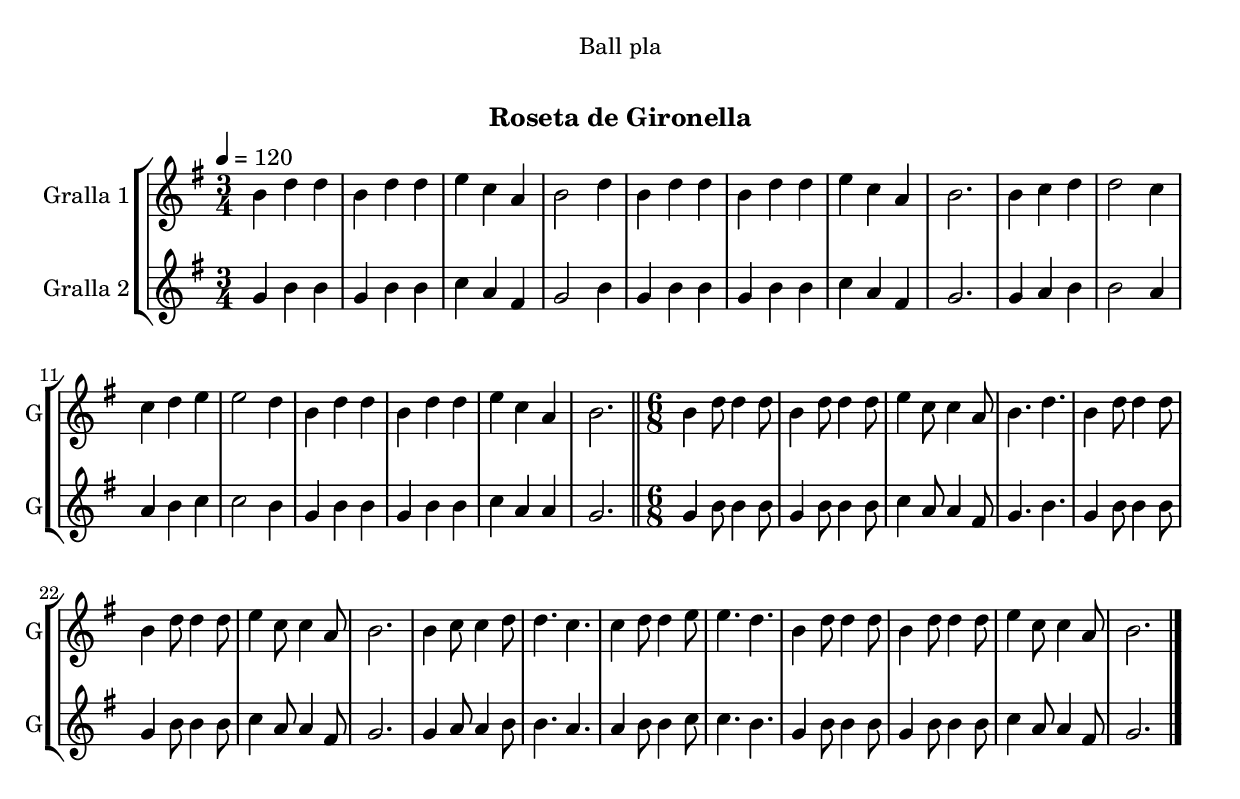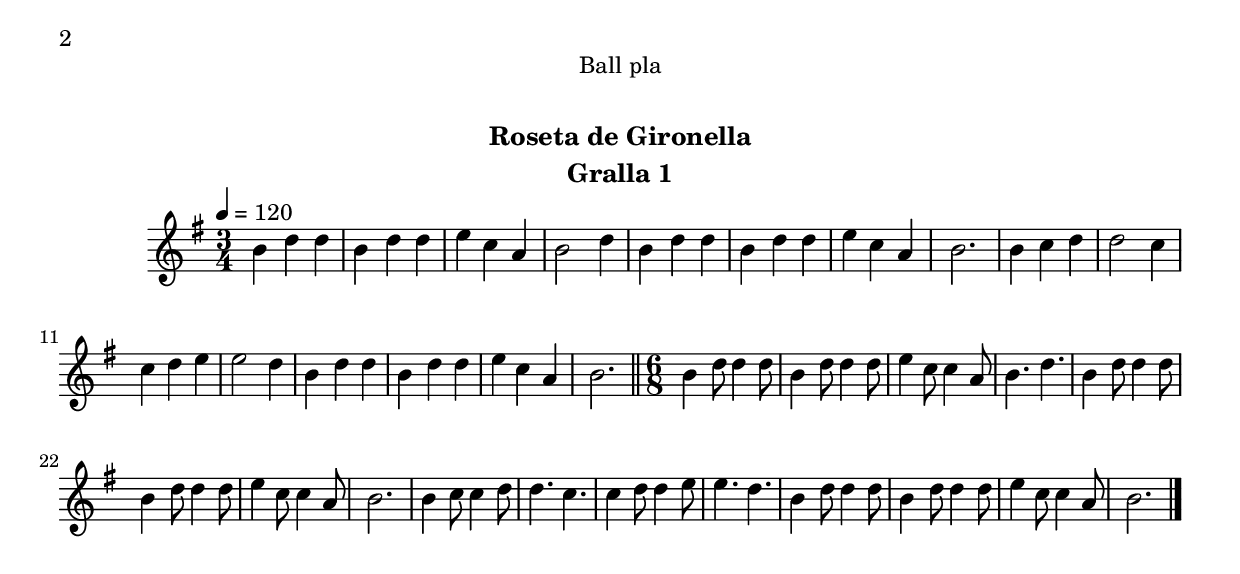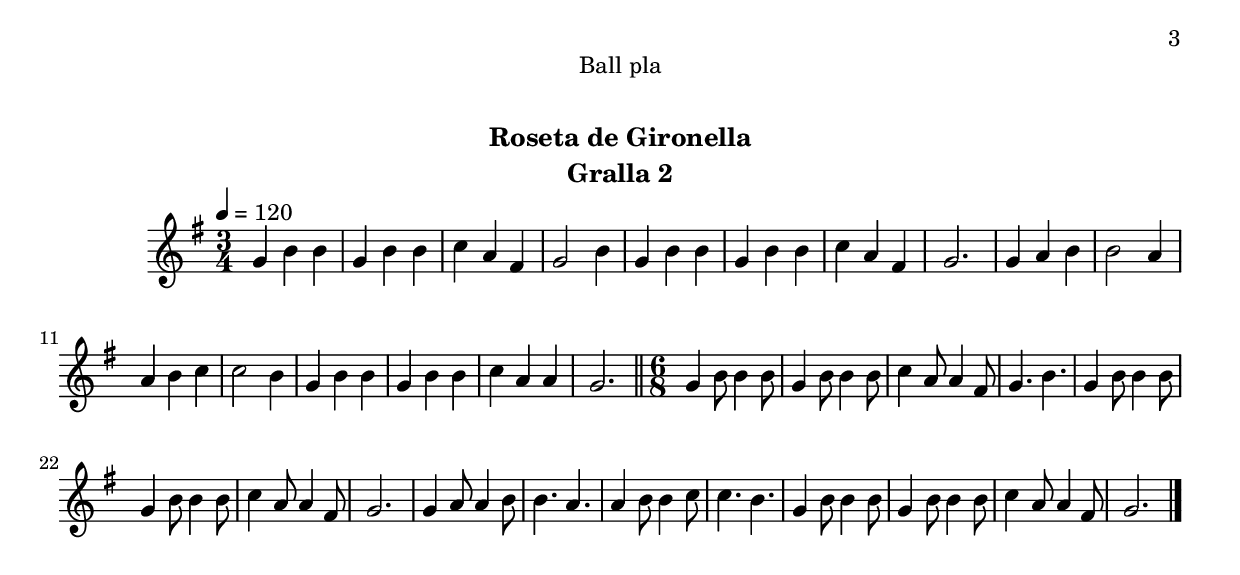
\version "2.22.1"

\header {
  dedication="Ball pla"
  title="    "
  subtitle="Roseta de Gironella"
  subsubtitle=""
  poet=""
  meter=""
  piece=""
  composer=""
  arranger=""
  opus=""
  instrument=""
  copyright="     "
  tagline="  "
}

liniaroAa =
\relative b'
{
  \tempo 4=120
  \clef treble
  \key g \major
  \time 3/4
  b4 d d  |
  b4 d d  |
  e4 c a  |
  b2 d4  |
  %05
  b4 d d  |
  b4 d d  |
  e4 c a  |
  b2.  |
  b4 c d  |
  %10
  d2 c4  |
  c4 d e  |
  e2 d4  |
  b4 d d  |
  b4 d d  |
  %15
  e4 c a  |
  b2.  \bar "||"
  \time 6/8   b4 d8 d4 d8  |
  b4 d8 d4 d8  |
  e4 c8 c4 a8  |
  %20
  b4. d  |
  b4 d8 d4 d8  |
  b4 d8 d4 d8  |
  e4 c8 c4 a8  |
  b2.  |
  %25
  b4 c8 c4 d8  |
  d4. c  |
  c4 d8 d4 e8  |
  e4. d  |
  b4 d8 d4 d8  |
  %30
  b4 d8 d4 d8  |
  e4 c8 c4 a8  |
  b2.  \bar "|."
}

liniaroAb =
\relative g'
{
  \tempo 4=120
  \clef treble
  \key g \major
  \time 3/4
  g4 b b  |
  g4 b b  |
  c4 a fis  |
  g2 b4  |
  %05
  g4 b b  |
  g4 b b  |
  c4 a fis  |
  g2.  |
  g4 a b  |
  %10
  b2 a4  |
  a4 b c  |
  c2 b4  |
  g4 b b  |
  g4 b b  |
  %15
  c4 a a  |
  g2.  \bar "||"
  \time 6/8   g4 b8 b4 b8  |
  g4 b8 b4 b8  |
  c4 a8 a4 fis8  |
  %20
  g4. b  |
  g4 b8 b4 b8  |
  g4 b8 b4 b8  |
  c4 a8 a4 fis8  |
  g2.  |
  %25
  g4 a8 a4 b8  |
  b4. a  |
  a4 b8 b4 c8  |
  c4. b  |
  g4 b8 b4 b8  |
  %30
  g4 b8 b4 b8  |
  c4 a8 a4 fis8  |
  g2.  \bar "|."
}

\bookpart {
  \score {
    \new StaffGroup {
      \override Score.RehearsalMark #'self-alignment-X = #LEFT
      <<
        \new Staff \with {instrumentName = #"Gralla 1" shortInstrumentName = #"G"} \liniaroAa
        \new Staff \with {instrumentName = #"Gralla 2" shortInstrumentName = #"G"} \liniaroAb
      >>
    }
    \layout {}
  }
  \score { \unfoldRepeats
    \new StaffGroup {
      \override Score.RehearsalMark #'self-alignment-X = #LEFT
      <<
        \new Staff \with {instrumentName = #"Gralla 1" shortInstrumentName = #"G"} \liniaroAa
        \new Staff \with {instrumentName = #"Gralla 2" shortInstrumentName = #"G"} \liniaroAb
      >>
    }
    \midi {}
  }
}

\bookpart {
  \header {instrument="Gralla 1"}
  \score {
    \new StaffGroup {
      \override Score.RehearsalMark #'self-alignment-X = #LEFT
      <<
        \new Staff \liniaroAa
      >>
    }
    \layout {}
  }
  \score { \unfoldRepeats
    \new StaffGroup {
      \override Score.RehearsalMark #'self-alignment-X = #LEFT
      <<
        \new Staff \liniaroAa
      >>
    }
    \midi {}
  }
}

\bookpart {
  \header {instrument="Gralla 2"}
  \score {
    \new StaffGroup {
      \override Score.RehearsalMark #'self-alignment-X = #LEFT
      <<
        \new Staff \liniaroAb
      >>
    }
    \layout {}
  }
  \score { \unfoldRepeats
    \new StaffGroup {
      \override Score.RehearsalMark #'self-alignment-X = #LEFT
      <<
        \new Staff \liniaroAb
      >>
    }
    \midi {}
  }
}

